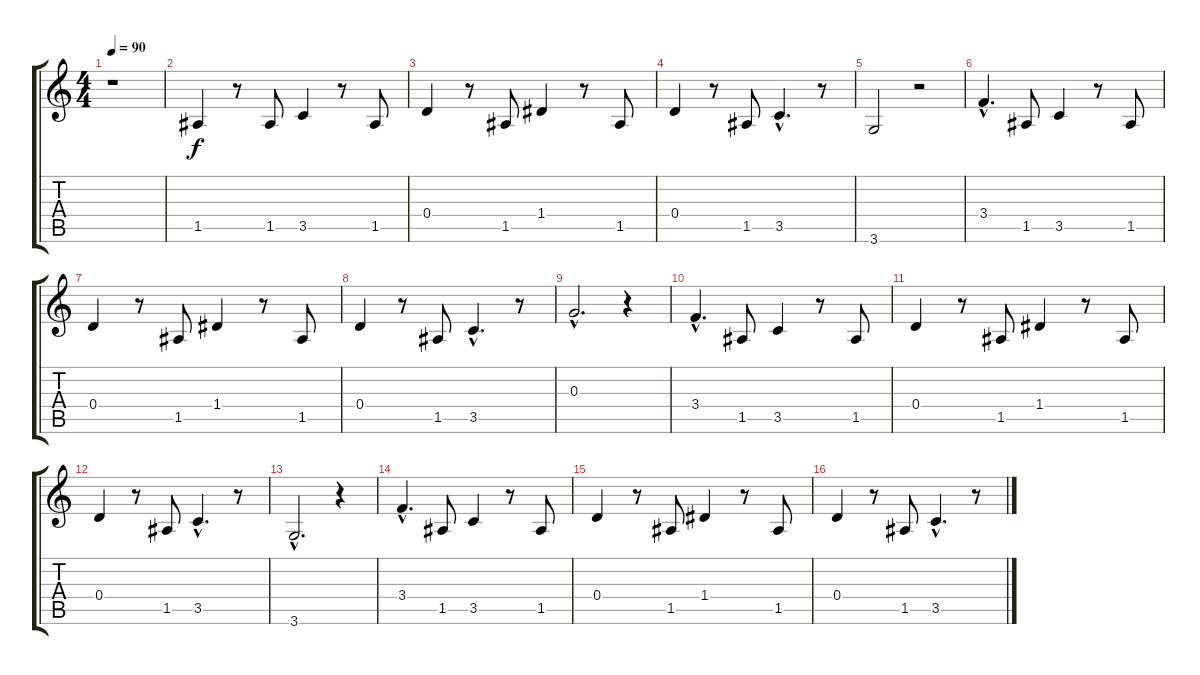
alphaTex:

\track "" {instrument electricguitarclean}
\staff {score tabs}
\tuning (E4 B3 G3 D3 A2 E2) {hide}
\ts (4 4)
\tempo 90
\clef g2
\ks c
r.1{dy f instrument electricguitarclean} |
1.5.4 r.8 1.5.8 3.5.4 r.8 1.5.8 |
0.4.4 r.8 1.5.8 1.4.4 r.8 1.5.8 |
0.4.4 r.8 1.5.8 3.5{hac}.4{d} r.8 |
3.6.2 r.2 |
3.4{hac}.4{d} 1.5.8 3.5.4 r.8 1.5.8 |
0.4.4 r.8 1.5.8 1.4.4 r.8 1.5.8 |
0.4.4 r.8 1.5.8 3.5{hac}.4{d} r.8 |
0.3{hac}.2{d} r.4 |
3.4{hac}.4{d} 1.5.8 3.5.4 r.8 1.5.8 |
0.4.4 r.8 1.5.8 1.4.4 r.8 1.5.8 |
0.4.4 r.8 1.5.8 3.5{hac}.4{d} r.8 |
3.6{hac}.2{d} r.4 |
3.4{hac}.4{d} 1.5.8 3.5.4 r.8 1.5.8 |
0.4.4 r.8 1.5.8 1.4.4 r.8 1.5.8 |
0.4.4 r.8 1.5.8 3.5{hac}.4{d} r.8
